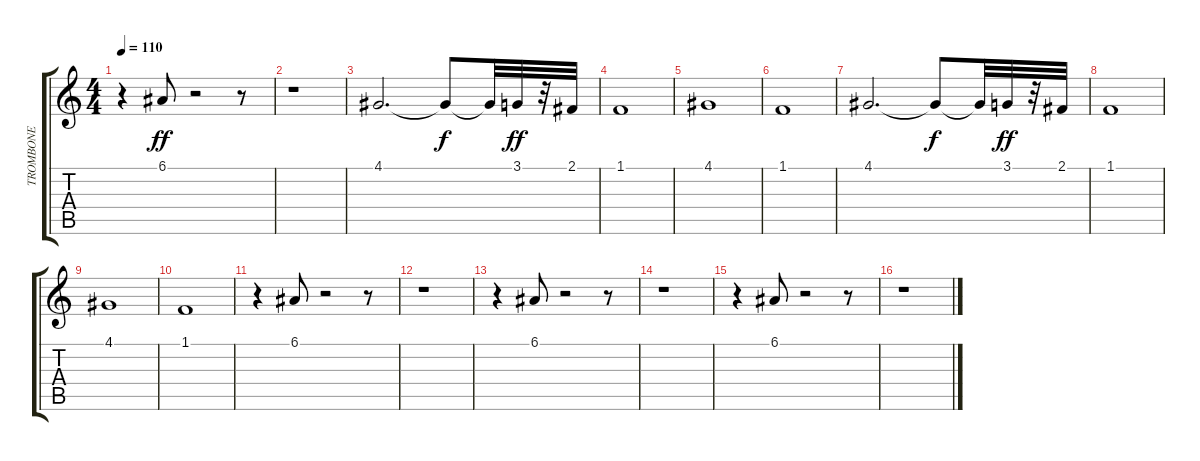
\track ("TROMBONE" "TROMBONE") {solo instrument trombone}
\staff {score tabs}
\tuning (E4 B3 G3 D3 A2 E2) {hide}
\ts (4 4)
\tempo 110
\clef g2
\ks c
r.4{dy ff} 6.1.8 r.2 r.8 |
r.1 |
4.1.2{d volume 11} 4.1{t}.8{dy f} 4.1{t}.32 3.1.32{dy ff volume 16} r.32 2.1.32 |
1.1.1{volume 11} |
4.1.1{volume 11} |
1.1.1{volume 10} |
4.1.2{d volume 11} 4.1{t}.8{dy f} 4.1{t}.32 3.1.32{dy ff volume 16} r.32 2.1.32 |
1.1.1{volume 11} |
4.1.1{volume 11} |
1.1.1{volume 10} |
r.4 6.1.8 r.2 r.8 |
r.1 |
r.4 6.1.8 r.2 r.8 |
r.1 |
r.4 6.1.8 r.2 r.8 |
r.1
